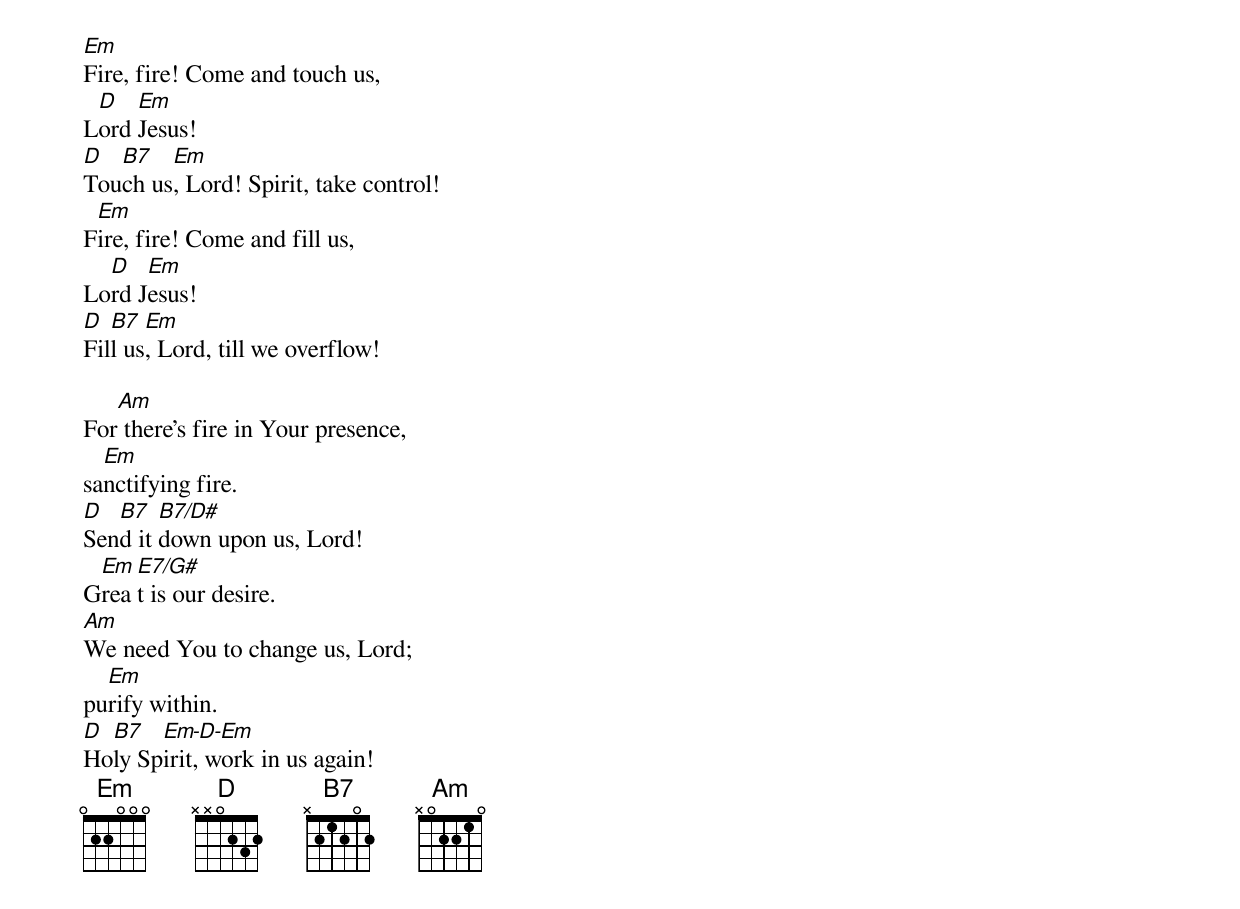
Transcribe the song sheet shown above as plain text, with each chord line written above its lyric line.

Em
Fire, fire! Come and touch us,
 D   Em
Lord Jesus!
D  B7   Em
Touch us, Lord! Spirit, take control!
 Em
Fire, fire! Come and fill us,
  D   Em
Lord Jesus!
D  B7  Em
Fill us, Lord, till we overflow!

   Am
For there’s fire in Your presence,
  Em
sanctifying fire.
D  B7   B7/D#
Send it down upon us, Lord!
 Em E7/G#
Great is our desire.
Am
We need You to change us, Lord;
  Em
purify within.
D B7   Em-D-Em
Holy Spirit, work in us again!
